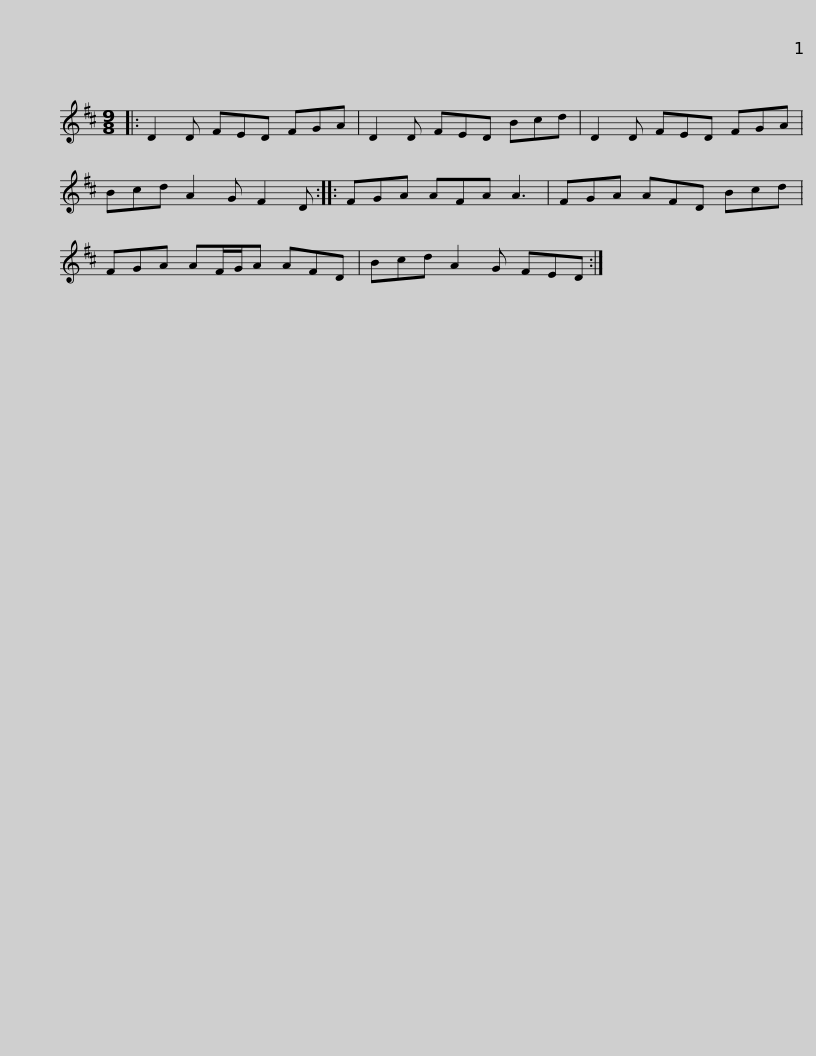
X:1
L:1/8
M:9/8
I:linebreak $
K:D
V:1 treble
V:1
|: D2 D FED FGA | D2 D FED Bcd | D2 D FED FGA | Bcd A2 G F2 D :: FGA AFA A3 |$ %5
 FGA AFD Bcd | FGA AF/G/A AFD | Bcd A2 G FED :| %8
